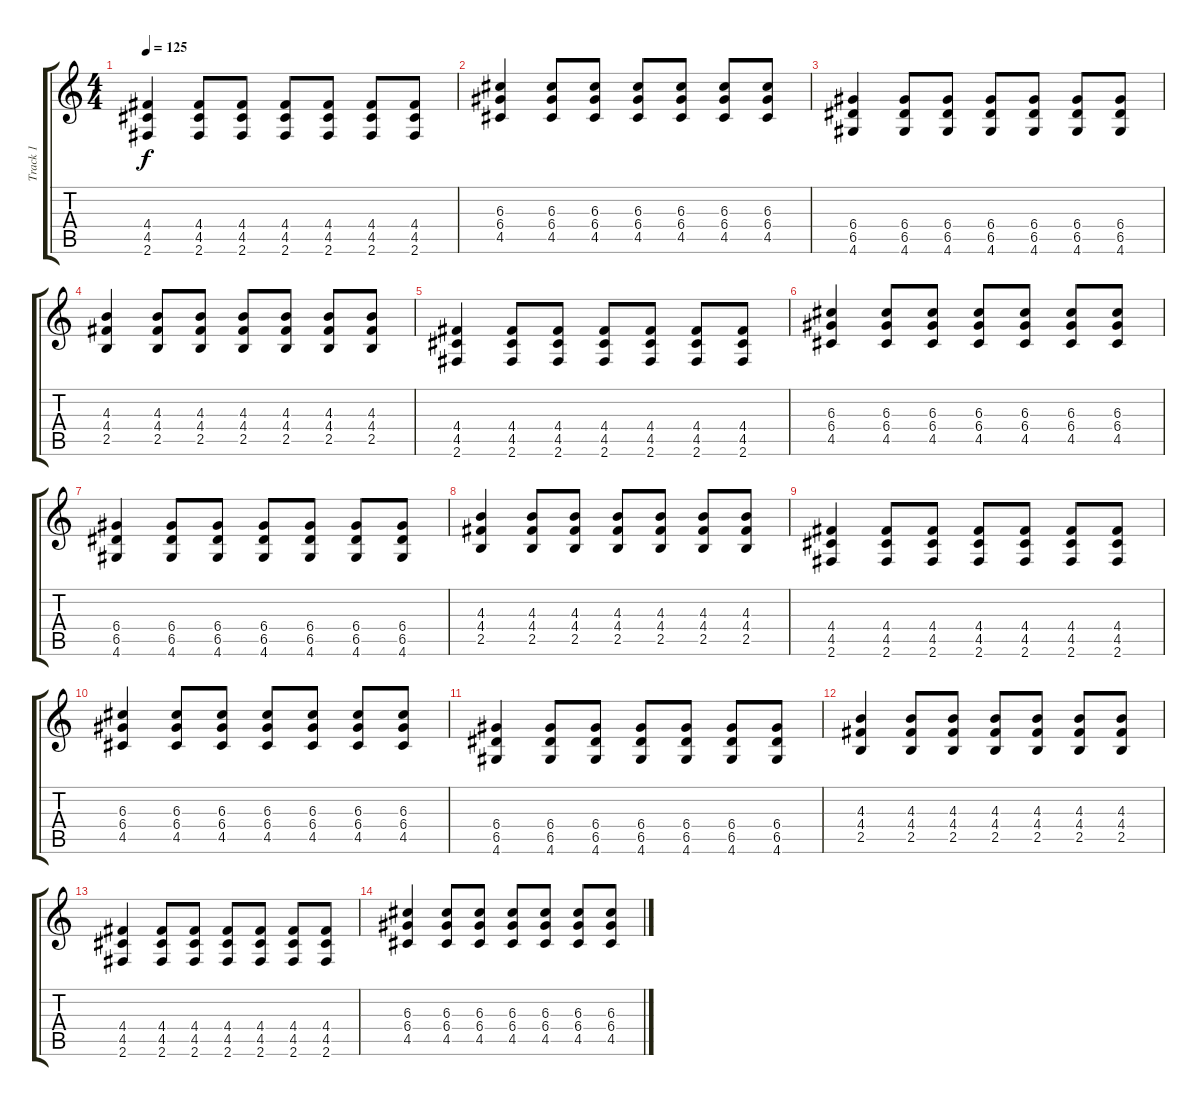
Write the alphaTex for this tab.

\track ("Track 1" "Track 1") {instrument electricguitarclean}
\staff {score tabs}
\tuning (E4 B3 G3 D3 A2 E2) {hide}
\ts (4 4)
\tempo 125
\clef g2
\ks c
(4.4 4.5 2.6).4{dy f} (4.4 4.5 2.6).8 (4.4 4.5 2.6).8 (4.4 4.5 2.6).8 (4.4 4.5 2.6).8 (4.4 4.5 2.6).8 (4.4 4.5 2.6).8 |
(6.3 6.4 4.5).4 (6.3 6.4 4.5).8 (6.3 6.4 4.5).8 (6.3 6.4 4.5).8 (6.3 6.4 4.5).8 (6.3 6.4 4.5).8 (6.3 6.4 4.5).8 |
(6.4 6.5 4.6).4 (6.4 6.5 4.6).8 (6.4 6.5 4.6).8 (6.4 6.5 4.6).8 (6.4 6.5 4.6).8 (6.4 6.5 4.6).8 (6.4 6.5 4.6).8 |
(4.3 4.4 2.5).4 (4.3 4.4 2.5).8 (4.3 4.4 2.5).8 (4.3 4.4 2.5).8 (4.3 4.4 2.5).8 (4.3 4.4 2.5).8 (4.3 4.4 2.5).8 |
(4.4 4.5 2.6).4 (4.4 4.5 2.6).8 (4.4 4.5 2.6).8 (4.4 4.5 2.6).8 (4.4 4.5 2.6).8 (4.4 4.5 2.6).8 (4.4 4.5 2.6).8 |
(6.3 6.4 4.5).4 (6.3 6.4 4.5).8 (6.3 6.4 4.5).8 (6.3 6.4 4.5).8 (6.3 6.4 4.5).8 (6.3 6.4 4.5).8 (6.3 6.4 4.5).8 |
(6.4 6.5 4.6).4 (6.4 6.5 4.6).8 (6.4 6.5 4.6).8 (6.4 6.5 4.6).8 (6.4 6.5 4.6).8 (6.4 6.5 4.6).8 (6.4 6.5 4.6).8 |
(4.3 4.4 2.5).4 (4.3 4.4 2.5).8 (4.3 4.4 2.5).8 (4.3 4.4 2.5).8 (4.3 4.4 2.5).8 (4.3 4.4 2.5).8 (4.3 4.4 2.5).8 |
(4.4 4.5 2.6).4 (4.4 4.5 2.6).8 (4.4 4.5 2.6).8 (4.4 4.5 2.6).8 (4.4 4.5 2.6).8 (4.4 4.5 2.6).8 (4.4 4.5 2.6).8 |
(6.3 6.4 4.5).4 (6.3 6.4 4.5).8 (6.3 6.4 4.5).8 (6.3 6.4 4.5).8 (6.3 6.4 4.5).8 (6.3 6.4 4.5).8 (6.3 6.4 4.5).8 |
(6.4 6.5 4.6).4 (6.4 6.5 4.6).8 (6.4 6.5 4.6).8 (6.4 6.5 4.6).8 (6.4 6.5 4.6).8 (6.4 6.5 4.6).8 (6.4 6.5 4.6).8 |
(4.3 4.4 2.5).4 (4.3 4.4 2.5).8 (4.3 4.4 2.5).8 (4.3 4.4 2.5).8 (4.3 4.4 2.5).8 (4.3 4.4 2.5).8 (4.3 4.4 2.5).8 |
(4.4 4.5 2.6).4 (4.4 4.5 2.6).8 (4.4 4.5 2.6).8 (4.4 4.5 2.6).8 (4.4 4.5 2.6).8 (4.4 4.5 2.6).8 (4.4 4.5 2.6).8 |
(6.3 6.4 4.5).4 (6.3 6.4 4.5).8 (6.3 6.4 4.5).8 (6.3 6.4 4.5).8 (6.3 6.4 4.5).8 (6.3 6.4 4.5).8 (6.3 6.4 4.5).8
